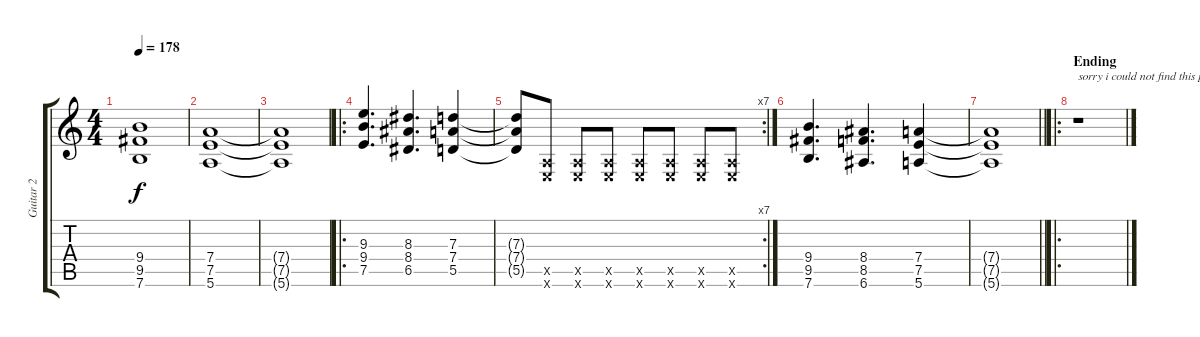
\track ("Guitar 2" "Guitar 2") {instrument distortionguitar}
\staff {score tabs}
\tuning (E4 B3 G3 D3 A2 E2) {hide}
\ts (4 4)
\tempo 178
\clef g2
\ks c
(9.4{t} 9.5{t} 7.6{t}).1{dy f} |
(7.4 7.5 5.6).1 |
(7.4{t} 7.5{t} 5.6{t}).1 |
\ro
(9.3 9.4 7.5).4{d} (8.3 8.4 6.5).4{d} (7.3 7.4 5.5).4 |
\rc 7
(7.3{t} 7.4{t} 5.5{t}).8 (0.5{x} 0.6{x}).8 (0.5{x} 0.6{x}).8 (0.5{x} 0.6{x}).8 (0.5{x} 0.6{x}).8 (0.5{x} 0.6{x}).8 (0.5{x} 0.6{x}).8 (0.5{x} 0.6{x}).8 |
(9.4 9.5 7.6).4{d} (8.4 8.5 6.6).4{d} (7.4 7.5 5.6).4 |
\barLineRight lightlight
(7.4{t} 7.5{t} 5.6{t}).1 |
\ro
\section ("" "Ending")
r.1{txt "sorry i could not find this part out"}
